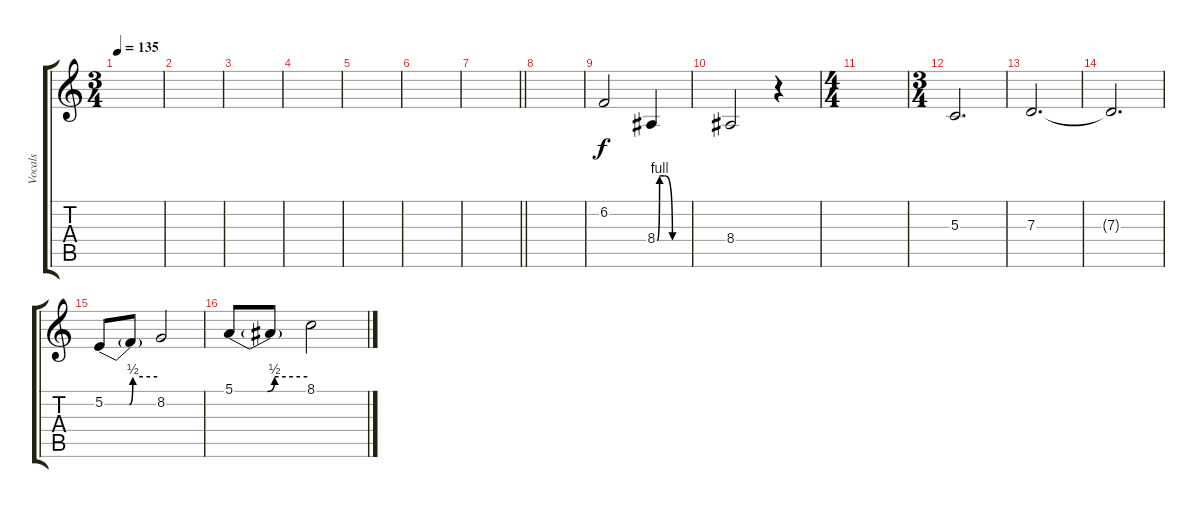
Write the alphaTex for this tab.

\track ("Vocals" "Vocals") {instrument viola}
\staff {score tabs}
\tuning (E4 B3 G3 D3 A2 E2) {hide}
\ts (3 4)
\tempo 135
\clef g2
\ks c
|
|
|
|
|
|
\barLineRight lightlight
|
|
6.2.2 8.4{be (custom 0 0 5 4 15 4 30 0 60 0)}.4 |
8.4.2 r.4 |
\ts (4 4)
|
\ts (3 4)
5.3.2{d} |
7.3.2{d} |
7.3{t}.2{d} |
5.2{be (custom 0 0 28 0 32 2 60 2)}.8 5.2{t}.8 8.2.2 |
5.1{be (custom 0 0 27 0 33 2 60 2)}.8 5.1{t}.8 8.1.2
